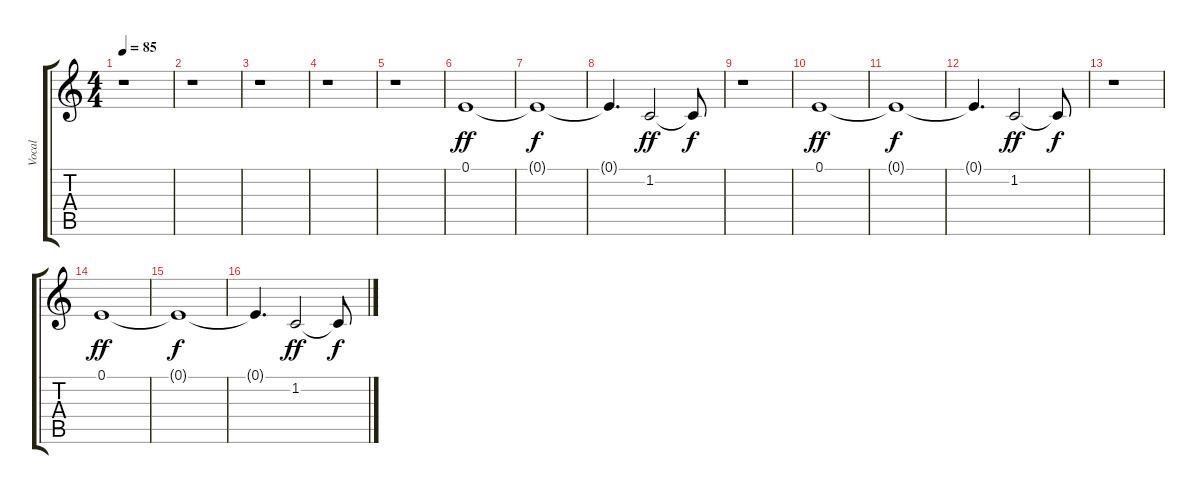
\track ("Vocal" "Vocal") {instrument pad1newage}
\staff {score tabs}
\tuning (E4 B3 G3 D3 A2 E2) {hide}
\ts (4 4)
\tempo 85
\clef g2
\ks c
r.1{dy ff} |
r.1 |
r.1 |
r.1 |
r.1 |
0.1.1 |
0.1{t}.1{dy f} |
0.1{t}.4{d} 1.2.2{dy ff} 1.2{t}.8{dy f} |
r.1 |
0.1.1{dy ff} |
0.1{t}.1{dy f} |
0.1{t}.4{d} 1.2.2{dy ff} 1.2{t}.8{dy f} |
r.1 |
0.1.1{dy ff} |
0.1{t}.1{dy f} |
0.1{t}.4{d} 1.2.2{dy ff} 1.2{t}.8{dy f}
